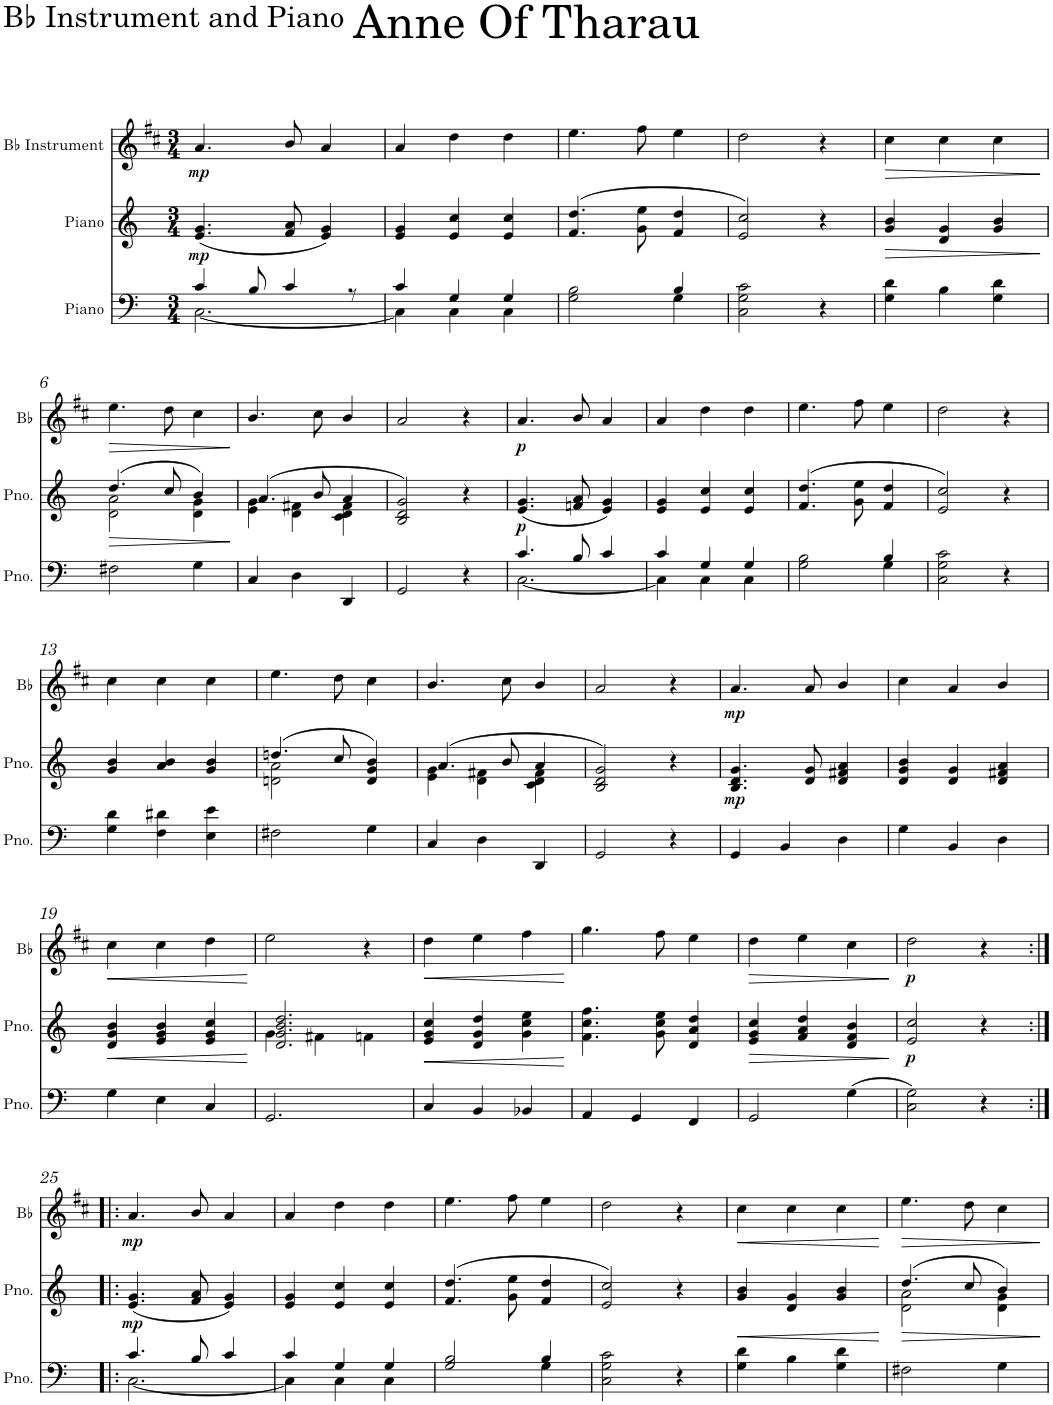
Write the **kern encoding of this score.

**kern	**kern	**dynam	**kern	**dynam
*part3	*part2	*part2	*part1	*part1
*staff3	*staff2	*staff2	*staff1	*staff1
*I"Piano	*I"Piano	*	*I"Bb Instrument	*
*I'Pno.	*I'Pno.	*	*I'Bb	*
*clefF4	*clefG2	*	*clefG2	*
*	*	*	*Trd1c2	*
*k[]	*k[]	*	*k[f#c#]	*
*M3/4	*M3/4	*	*M3/4	*
=1	=1	=1	=1	=1
*^	*	*	*	*
!	!	!	!LO:DY:b	!	!LO:DY:b
4c/	[2.C\	(4.e/ 4.g/	mp	4.a/	mp
8B/	.	.	.	.	.
4c/	.	8f/ 8a/	.	8b/	.
.	.	4e/ 4g/)	.	4a/	.
8r	.	.	.	.	.
=2	=2	=2	=2	=2	=2
4c/	4C\]	4e/ 4g/	.	4a/	.
4G/	4C\	4e/ 4cc/	.	4dd\	.
4G/	4C\	4e/ 4cc/	.	4dd\	.
=3	=3	=3	=3	=3	=3
2ryy	2G\ 2B\	(4.f/ 4.dd/	.	4.ee\	.
.	.	8g\ 8ee\	.	8ff#\	.
4B/	4G\	4f/ 4dd/	.	4ee\	.
*v	*v	*	*	*	*
=4	=4	=4	=4	=4
2C\ 2G\ 2c\	2e/ 2cc/)	.	2dd\	.
4r	4r	.	4r	.
=5	=5	=5	=5	=5
!	!	!LO:HP:b	!	!LO:HP:b
4G\ 4d\	4g/ 4b/	>	4cc#\	>
4B\	4d/ 4g/	.	4cc#\	.
4G\ 4d\	4g/ 4b/	.	4cc#\	.
.	.	]	.	]
!!LO:LB:g=z
=6	=6	=6	=6	=6
!	!	!LO:HP:b	!	!LO:HP:b
*	*^	*	*	*
2F#X\	(4.dd/	2d\ 2a\	>	4.ee\	>
.	8cc/	.	.	8dd\	.
4G\	4b/)	4d\ 4g\	.	4cc#\	.
*	*v	*v	*	*	*
.	.	]	.	]
=7	=7	=7	=7	=7
*	*^	*	*	*
4C/	(4.a/	4e\ 4g\	.	4.b/	.
4D\	.	4d\ 4f#X\	.	.	.
.	8b/	.	.	8cc#\	.
4DD/	4a/	4c\ 4d\ 4f#\	.	4b/	.
*	*v	*v	*	*	*
=8	=8	=8	=8	=8
2GG/	2B/ 2d/ 2g/)	.	2a/	.
4r	4r	.	4r	.
=9	=9	=9	=9	=9
*^	*	*	*	*
!	!	!	!LO:DY:b	!	!LO:DY:b
4.c/	[2.C\	(4.e/ 4.g/	p	4.a/	p
8B/	.	8fn/ 8a/	.	8b/	.
4c/	.	4e/ 4g/)	.	4a/	.
=10	=10	=10	=10	=10	=10
4c/	4C\]	4e/ 4g/	.	4a/	.
4G/	4C\	4e/ 4cc/	.	4dd\	.
4G/	4C\	4e/ 4cc/	.	4dd\	.
=11	=11	=11	=11	=11	=11
2ryy	2G\ 2B\	(4.f/ 4.dd/	.	4.ee\	.
.	.	8g\ 8ee\	.	8ff#\	.
4B/	4G\	4f/ 4dd/	.	4ee\	.
*v	*v	*	*	*	*
=12	=12	=12	=12	=12
2C\ 2G\ 2c\	2e/ 2cc/)	.	2dd\	.
4r	4r	.	4r	.
!!LO:LB:g=z
=13	=13	=13	=13	=13
4G\ 4d\	4g/ 4b/	.	4cc#\	.
4F\ 4d#X\	4a/ 4b/	.	4cc#\	.
4E\ 4e\	4g/ 4b/	.	4cc#\	.
=14	=14	=14	=14	=14
*	*^	*	*	*
2F#X\	(4.ddn/	2dn\ 2a\	.	4.ee\	.
.	8cc/	.	.	8dd\	.
4G\	4d/ 4g/ 4b/)	4ryy	.	4cc#\	.
=15	=15	=15	=15	=15	=15
4C/	(4.a/	4e\ 4g\	.	4.b/	.
4D\	.	4d\ 4f#X\	.	.	.
.	8b/	.	.	8cc#\	.
4DD/	4a/	4c\ 4d\ 4f#\	.	4b/	.
*	*v	*v	*	*	*
=16	=16	=16	=16	=16
2GG/	2B/ 2d/ 2g/)	.	2a/	.
4r	4r	.	4r	.
=17	=17	=17	=17	=17
*^	*	*	*	*
!	!	!	!LO:DY:b	!	!LO:DY:b
4GG/	2ryy	4.B/ 4.d/ 4.g/	mp	4.a/	mp
4BB/	.	.	.	.	.
.	.	8d/ 8g/	.	8a/	.
4ryy	4D\	4d/ 4f#X/ 4a/	.	4b/	.
*v	*v	*	*	*	*
=18	=18	=18	=18	=18
4G\	4d/ 4g/ 4b/	.	4cc#\	.
4BB/	4d/ 4g/	.	4a/	.
4D\	4d/ 4f#X/ 4a/	.	4b/	.
!!LO:LB:g=z
=19	=19	=19	=19	=19
!	!	!LO:HP:b	!	!LO:HP:b
4G\	4d/ 4g/ 4b/	<	4cc#\	<
4E\	4e/ 4g/ 4b/	.	4cc#\	.
4C/	4e/ 4g/ 4cc/	.	4dd\	.
.	.	[	.	[
=20	=20	=20	=20	=20
*	*^	*	*	*
2.GG/	2.d/ 2.g/ 2.b/ 2.dd/	4g\	.	2ee\	.
.	.	4f#X\	.	.	.
.	.	4fn\	.	4r	.
=21	=21	=21	=21	=21	=21
!	!	!	!LO:HP:b	!	!LO:HP:b
*	*v	*v	*	*	*
4C/	4e/ 4g/ 4cc/	<	4dd\	<
4BB/	4d/ 4g/ 4dd/	.	4ee\	.
4BB-X/	4g\ 4cc\ 4ee\	.	4ff#\	.
.	.	[	.	[
=22	=22	=22	=22	=22
4AA/	4.f\ 4.cc\ 4.ff\	.	4.gg\	.
4GG/	.	.	.	.
.	8g\ 8cc\ 8ee\	.	8ff#\	.
4FF/	4d/ 4a/ 4dd/	.	4ee\	.
=23	=23	=23	=23	=23
!	!	!LO:HP:b	!	!LO:HP:b
2GG/	4e/ 4g/ 4cc/	>	4dd\	>
.	4f/ 4a/ 4dd/	.	4ee\	.
(4G\	4d/ 4f/ 4b/	.	4cc#\	.
.	.	]	.	]
=24	=24	=24	=24	=24
!	!	!LO:DY:b	!	!LO:DY:b
2C\ 2G\)	2e/ 2cc/	p	2dd\	p
4r	4r	.	4r	.
!!LO:LB:g=z
=25:|!|:	=25:|!|:	=25:|!|:	=25:|!|:	=25:|!|:
*^	*	*	*	*
!	!	!	!LO:DY:b	!	!LO:DY:b
4.c/	[2.C\	(4.e/ 4.g/	mp	4.a/	mp
8B/	.	8f/ 8a/	.	8b/	.
4c/	.	4e/ 4g/)	.	4a/	.
=26	=26	=26	=26	=26	=26
4c/	4C\]	4e/ 4g/	.	4a/	.
4G/	4C\	4e/ 4cc/	.	4dd\	.
4G/	4C\	4e/ 4cc/	.	4dd\	.
=27	=27	=27	=27	=27	=27
2G/ 2B/	2ryy	(4.f/ 4.dd/	.	4.ee\	.
.	.	8g\ 8ee\	.	8ff#\	.
4B/	4G\	4f/ 4dd/	.	4ee\	.
*v	*v	*	*	*	*
=28	=28	=28	=28	=28
2C\ 2G\ 2c\	2e/ 2cc/)	.	2dd\	.
4r	4r	.	4r	.
=29	=29	=29	=29	=29
!	!	!LO:HP:b	!	!LO:HP:b
4G\ 4d\	4g/ 4b/	<	4cc#\	<
4B\	4d/ 4g/	.	4cc#\	.
4G\ 4d\	4g/ 4b/	.	4cc#\	.
.	.	[	.	[
=30	=30	=30	=30	=30
!	!	!LO:HP:b	!	!LO:HP:b
*	*^	*	*	*
2F#X\	(4.dd/	2d\ 2a\	>	4.ee\	>
.	8cc/	.	.	8dd\	.
4G\	4b/)	4d\ 4g\	.	4cc#\	.
*	*v	*v	*	*	*
.	.	]	.	]
=	=	=	=	=
*-	*-	*-	*-	*-
